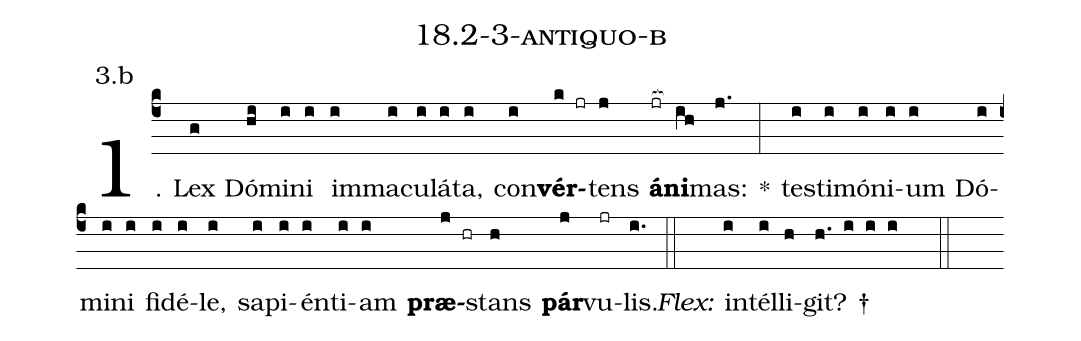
name: 18.2-3-antiquo-b;
annotation: 3.b;
%%
(c4)1. Lex(g) Dó(hi)mi(i)ni(i) im(i)ma(i)cu(i)lá(i)ta,(i) con(i)<b>vér</b>(k jr)tens(j) <b>á</b>(jr[ocb:1{])<b>ni</b>(ih[ocb:0}])mas:(j.) *(:) tes(i)ti(i)mó(i)ni(i)um(i) Dó(i)mi(i)ni(i) fi(i)dé(i)le,(i) sa(i)pi(i)én(i)ti(i)am(i) <b>præ</b>(j hr)stans(h) <b>pár</b>(j)vu(jr)lis.(i.) (::)
<i>Flex:</i>()  in(i)tél(i)li(h)git? †(h. i i i  ::)

%E(i) u(i) o(j) u(h) a(j) e.(i.) (::)
